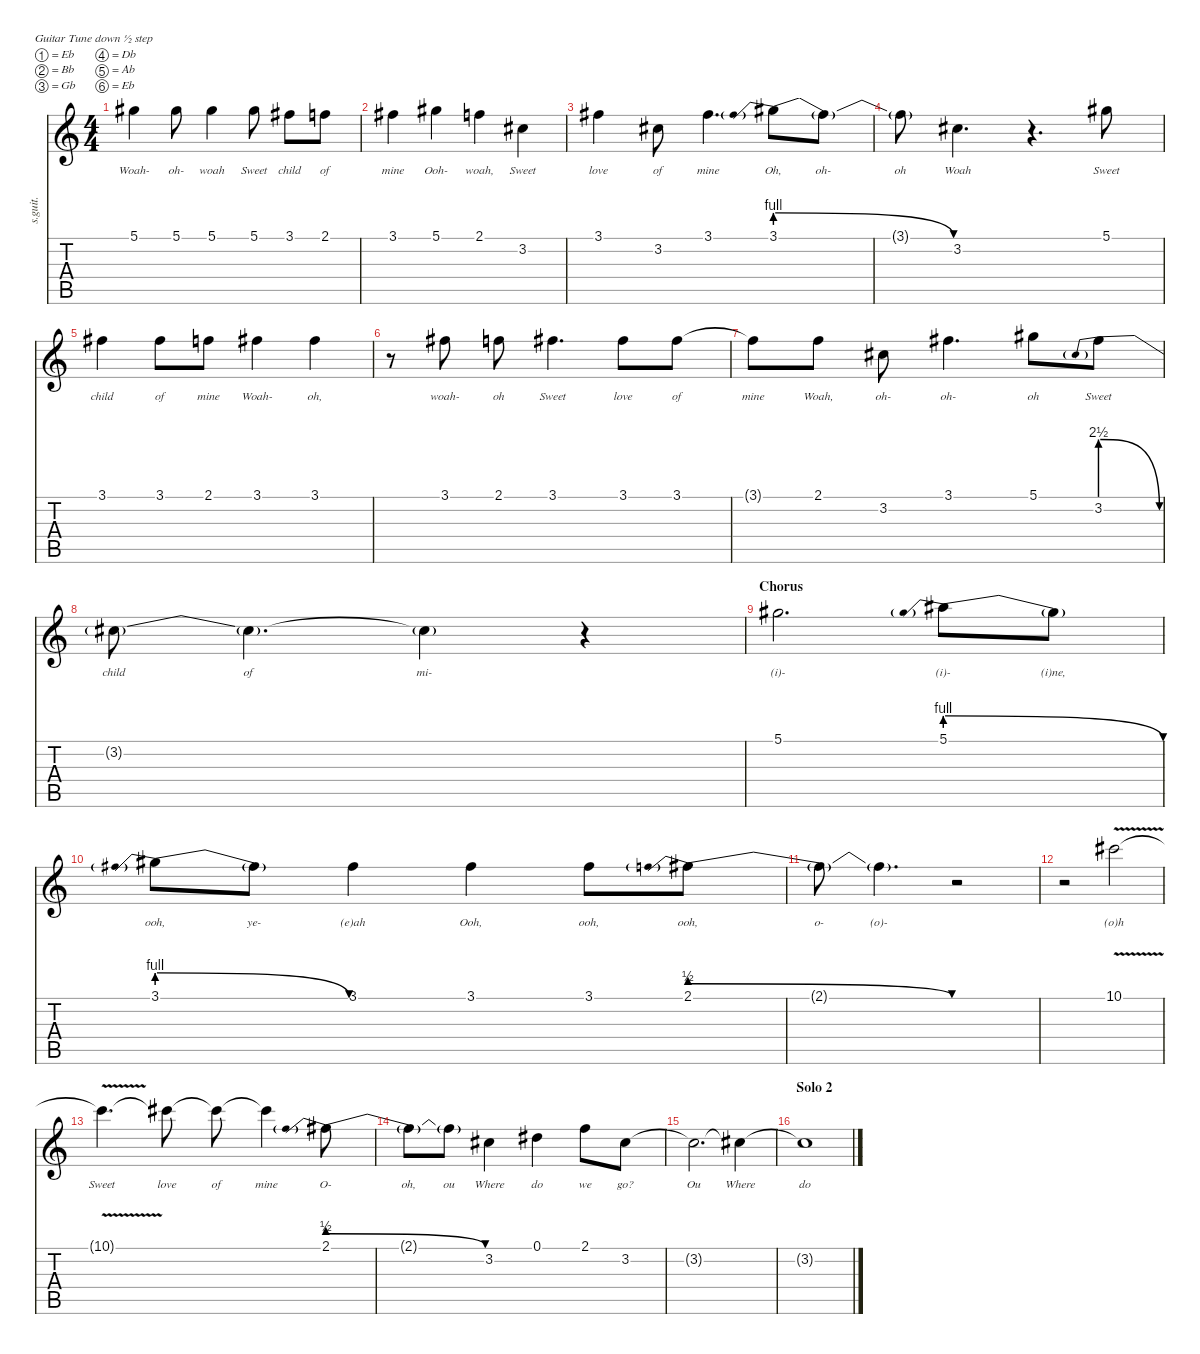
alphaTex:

\defaultSystemsLayout 4
\hideDynamics
\bracketExtendMode nobrackets
\track ("Axl Rose - Vocals" "s.guit.") {instrument tenorsax}
\staff {score tabs}
\tuning (Eb4 Bb3 Gb3 Db3 Ab2 Eb2)
\displaytranspose 12
\ts (4 4)
\tempo (125 hide)
\clef g2
\ks c
5.1{acc #}.4{lyrics (0 "Woah-") lyrics (1 "") lyrics (2 "") lyrics (3 "") lyrics (4 "") dy ff} 5.1{acc #}.8{lyrics (0 "oh-") lyrics (1 "") lyrics (2 "") lyrics (3 "") lyrics (4 "")} 5.1{acc #}.4{lyrics (0 "woah") lyrics (1 "") lyrics (2 "") lyrics (3 "") lyrics (4 "")} 5.1{acc #}.8{lyrics (0 "Sweet") lyrics (1 "") lyrics (2 "") lyrics (3 "") lyrics (4 "")} 3.1{acc #}.8{lyrics (0 "child") lyrics (1 "") lyrics (2 "") lyrics (3 "") lyrics (4 "")} 2.1.8{lyrics (0 "of") lyrics (1 "") lyrics (2 "") lyrics (3 "") lyrics (4 "")} |
3.1{acc #}.4{lyrics (0 "mine") lyrics (1 "") lyrics (2 "") lyrics (3 "") lyrics (4 "")} 5.1{acc #}.4{lyrics (0 "Ooh-") lyrics (1 "") lyrics (2 "") lyrics (3 "") lyrics (4 "")} 2.1.4{lyrics (0 "woah,") lyrics (1 "") lyrics (2 "") lyrics (3 "") lyrics (4 "")} 3.2{acc #}.4{lyrics (0 "Sweet") lyrics (1 "") lyrics (2 "") lyrics (3 "") lyrics (4 "")} |
3.1{acc #}.4{lyrics (0 "love") lyrics (1 "") lyrics (2 "") lyrics (3 "") lyrics (4 "")} 3.2{acc #}.8{lyrics (0 "of") lyrics (1 "") lyrics (2 "") lyrics (3 "") lyrics (4 "")} 3.1{acc #}.4{d lyrics (0 "mine") lyrics (1 "") lyrics (2 "") lyrics (3 "") lyrics (4 "")} 3.1{be (prebendrelease 0 4 30 0)}.8{lyrics (0 "Oh,") lyrics (1 "") lyrics (2 "") lyrics (3 "") lyrics (4 "")} 3.1{t acc #}.8{lyrics (0 "oh-") lyrics (1 "") lyrics (2 "") lyrics (3 "") lyrics (4 "")} |
3.1{t acc #}.8{lyrics (0 "oh") lyrics (1 "") lyrics (2 "") lyrics (3 "") lyrics (4 "")} 3.2{acc #}.4{d lyrics (0 "Woah") lyrics (1 "") lyrics (2 "") lyrics (3 "") lyrics (4 "")} r.4{d} 5.1{acc #}.8{lyrics (0 "Sweet") lyrics (1 "") lyrics (2 "") lyrics (3 "") lyrics (4 "")} |
3.1{acc #}.4{lyrics (0 "child") lyrics (1 "") lyrics (2 "") lyrics (3 "") lyrics (4 "")} 3.1{acc #}.8{lyrics (0 "of") lyrics (1 "") lyrics (2 "") lyrics (3 "") lyrics (4 "")} 2.1.8{lyrics (0 "mine") lyrics (1 "") lyrics (2 "") lyrics (3 "") lyrics (4 "")} 3.1{acc #}.4{lyrics (0 "Woah-") lyrics (1 "") lyrics (2 "") lyrics (3 "") lyrics (4 "")} 3.1{acc #}.4{lyrics (0 "oh,") lyrics (1 "") lyrics (2 "") lyrics (3 "") lyrics (4 "")} |
r.8 3.1{acc #}.8{lyrics (0 "woah-") lyrics (1 "") lyrics (2 "") lyrics (3 "") lyrics (4 "")} 2.1.8{lyrics (0 "oh") lyrics (1 "") lyrics (2 "") lyrics (3 "") lyrics (4 "")} 3.1{acc #}.4{d lyrics (0 "Sweet") lyrics (1 "") lyrics (2 "") lyrics (3 "") lyrics (4 "")} 3.1{acc #}.8{lyrics (0 "love") lyrics (1 "") lyrics (2 "") lyrics (3 "") lyrics (4 "")} 3.1{acc #}.8{lyrics (0 "of") lyrics (1 "") lyrics (2 "") lyrics (3 "") lyrics (4 "")} |
3.1{t acc #}.8{lyrics (0 "mine") lyrics (1 "") lyrics (2 "") lyrics (3 "") lyrics (4 "")} 2.1.8{lyrics (0 "Woah,") lyrics (1 "") lyrics (2 "") lyrics (3 "") lyrics (4 "")} 3.2{acc #}.8{lyrics (0 "oh-") lyrics (1 "") lyrics (2 "") lyrics (3 "") lyrics (4 "")} 3.1{acc #}.4{d lyrics (0 "oh-") lyrics (1 "") lyrics (2 "") lyrics (3 "") lyrics (4 "")} 5.1{acc #}.8{lyrics (0 "oh") lyrics (1 "") lyrics (2 "") lyrics (3 "") lyrics (4 "")} 3.2{be (prebendrelease 0 10 30 0)}.8{lyrics (0 "Sweet") lyrics (1 "") lyrics (2 "") lyrics (3 "") lyrics (4 "")} |
3.2{t acc #}.8{lyrics (0 "child") lyrics (1 "") lyrics (2 "") lyrics (3 "") lyrics (4 "")} 3.2{t acc #}.4{d lyrics (0 "of") lyrics (1 "") lyrics (2 "") lyrics (3 "") lyrics (4 "")} 3.2{t acc #}.4{lyrics (0 "mi-") lyrics (1 "") lyrics (2 "") lyrics (3 "") lyrics (4 "")} r.4 |
\section ("" "Chorus")
5.1{acc #}.2{d lyrics (0 "(i)-") lyrics (1 "") lyrics (2 "") lyrics (3 "") lyrics (4 "")} 5.1{be (prebendrelease 0 4 30 0)}.8{lyrics (0 "(i)-") lyrics (1 "") lyrics (2 "") lyrics (3 "") lyrics (4 "")} 5.1{t acc #}.8{lyrics (0 "(i)ne,") lyrics (1 "") lyrics (2 "") lyrics (3 "") lyrics (4 "")} |
3.1{be (prebendrelease 0 4 30 0)}.8{lyrics (0 "ooh,") lyrics (1 "") lyrics (2 "") lyrics (3 "") lyrics (4 "")} 3.1{t acc #}.8{lyrics (0 "ye-") lyrics (1 "") lyrics (2 "") lyrics (3 "") lyrics (4 "")} 3.1{acc #}.4{lyrics (0 "(e)ah") lyrics (1 "") lyrics (2 "") lyrics (3 "") lyrics (4 "")} 3.1{acc #}.4{lyrics (0 "Ooh,") lyrics (1 "") lyrics (2 "") lyrics (3 "") lyrics (4 "")} 3.1{acc #}.8{lyrics (0 "ooh,") lyrics (1 "") lyrics (2 "") lyrics (3 "") lyrics (4 "")} 2.1{be (prebendrelease 0 2 30 0)}.8{lyrics (0 "ooh,") lyrics (1 "") lyrics (2 "") lyrics (3 "") lyrics (4 "")} |
2.1{t}.8{lyrics (0 "o-") lyrics (1 "") lyrics (2 "") lyrics (3 "") lyrics (4 "")} 2.1{t}.4{d lyrics (0 "(o)-") lyrics (1 "") lyrics (2 "") lyrics (3 "") lyrics (4 "")} r.2 |
r.2 10.1{v acc #}.2{lyrics (0 "(o)h") lyrics (1 "") lyrics (2 "") lyrics (3 "") lyrics (4 "")} |
10.1{t acc #}.4{d lyrics (0 "Sweet") lyrics (1 "") lyrics (2 "") lyrics (3 "") lyrics (4 "") dy f} 10.1{t acc #}.8{lyrics (0 "love") lyrics (1 "") lyrics (2 "") lyrics (3 "") lyrics (4 "") dy ff} 10.1{t acc #}.8{lyrics (0 "of") lyrics (1 "") lyrics (2 "") lyrics (3 "") lyrics (4 "")} 10.1{t acc #}.4{lyrics (0 "mine") lyrics (1 "") lyrics (2 "") lyrics (3 "") lyrics (4 "")} 2.1{be (prebendrelease 0 2 30 0)}.8{lyrics (0 "O-") lyrics (1 "") lyrics (2 "") lyrics (3 "") lyrics (4 "")} |
2.1{t}.8{lyrics (0 "oh,") lyrics (1 "") lyrics (2 "") lyrics (3 "") lyrics (4 "")} 2.1{t}.8{lyrics (0 "ou") lyrics (1 "") lyrics (2 "") lyrics (3 "") lyrics (4 "")} 3.2{acc #}.4{lyrics (0 "Where") lyrics (1 "") lyrics (2 "") lyrics (3 "") lyrics (4 "")} 0.1{acc #}.4{lyrics (0 "do") lyrics (1 "") lyrics (2 "") lyrics (3 "") lyrics (4 "")} 2.1.8{lyrics (0 "we") lyrics (1 "") lyrics (2 "") lyrics (3 "") lyrics (4 "")} 3.2{acc #}.8{lyrics (0 "go?") lyrics (1 "") lyrics (2 "") lyrics (3 "") lyrics (4 "")} |
3.2{t acc #}.2{d lyrics (0 "Ou") lyrics (1 "") lyrics (2 "") lyrics (3 "") lyrics (4 "")} 3.2{t acc #}.4{lyrics (0 "Where") lyrics (1 "") lyrics (2 "") lyrics (3 "") lyrics (4 "")} |
\section ("" "Solo 2")
3.2{t acc #}.1{lyrics (0 "do") lyrics (1 "") lyrics (2 "") lyrics (3 "") lyrics (4 "")}
